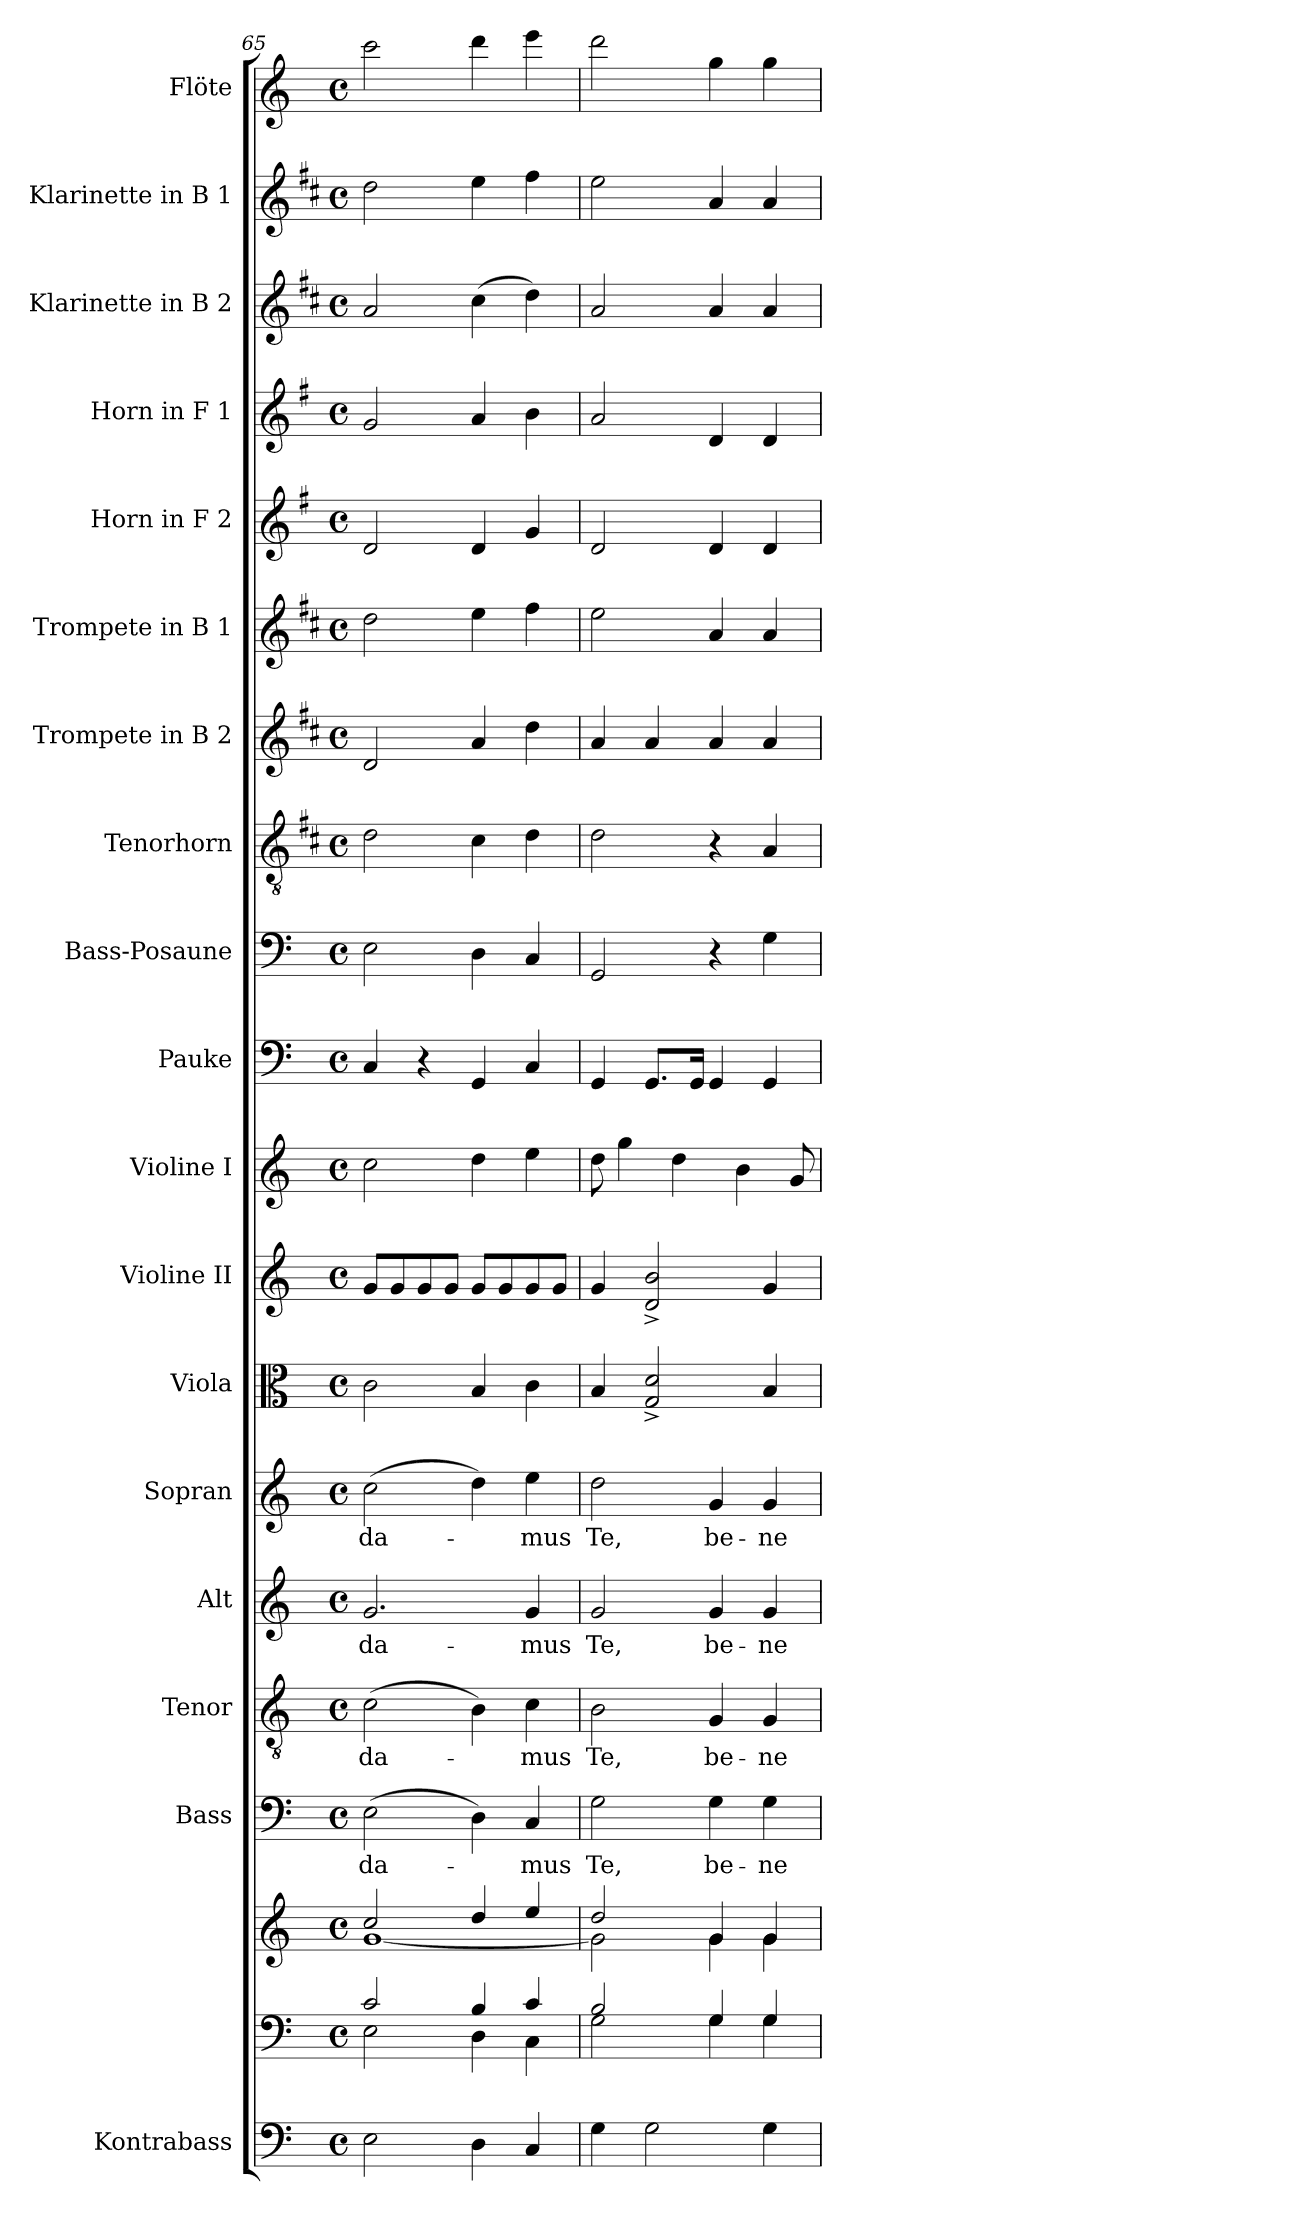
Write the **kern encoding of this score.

**kern	**kern	**kern	**kern	**text	**kern	**text	**kern	**text	**kern	**text	**kern	**kern	**kern	**kern	**kern	**kern	**kern	**kern	**kern	**kern	**kern	**kern	**kern
*part19	*part18	*part18	*part17	*part17	*part16	*part16	*part15	*part15	*part14	*part14	*part13	*part12	*part11	*part10	*part9	*part8	*part7	*part6	*part5	*part4	*part3	*part2	*part1
*staff20	*staff19	*staff18	*staff17	*staff17	*staff16	*staff16	*staff15	*staff15	*staff14	*staff14	*staff13	*staff12	*staff11	*staff10	*staff9	*staff8	*staff7	*staff6	*staff5	*staff4	*staff3	*staff2	*staff1
*I"Kontrabass	*	*	*I"Bass	*	*I"Tenor	*	*I"Alt	*	*I"Sopran	*	*I"Viola	*I"Violine II	*I"Violine I	*I"Pauke	*I"Bass-Posaune	*I"Tenorhorn	*I"Trompete in B 2	*I"Trompete in B 1	*I"Horn in F 2	*I"Horn in F 1	*I"Klarinette in B 2	*I"Klarinette in B 1	*I"Flöte
*I'Kb.	*	*	*I'B	*	*I'T	*	*I'A	*	*I'S	*	*I'Vla.	*I'Vl. II	*I'Vl. I	*I'Pk.	*I'B. Pos.	*I'T	*	*	*I'Hrn. 2	*I'Hrn. 1	*	*	*I'Fl.
!!LO:PB:g=z
*clefF4	*clefF4	*clefG2	*clefF4	*	*clefGv2	*	*clefG2	*	*clefG2	*	*clefC3	*clefG2	*clefG2	*clefF4	*clefF4	*clefGv2	*clefG2	*clefG2	*clefG2	*clefG2	*clefG2	*clefG2	*clefG2
*ITrd7c12	*	*	*	*	*	*	*	*	*	*	*	*	*	*	*	*ITrd1c2	*ITrd1c2	*ITrd1c2	*ITrd4c7	*ITrd4c7	*ITrd1c2	*ITrd1c2	*
*k[]	*k[]	*k[]	*k[]	*	*k[]	*	*k[]	*	*k[]	*	*k[]	*k[]	*k[]	*k[]	*k[]	*k[]	*k[]	*k[]	*k[]	*k[]	*k[]	*k[]	*k[]
*C:	*C:	*C:	*C:	*	*C:	*	*C:	*	*C:	*	*C:	*C:	*C:	*C:	*C:	*C:	*C:	*C:	*C:	*C:	*C:	*C:	*C:
*M4/4	*M4/4	*M4/4	*M4/4	*	*M4/4	*	*M4/4	*	*M4/4	*	*M4/4	*M4/4	*M4/4	*M4/4	*M4/4	*M4/4	*M4/4	*M4/4	*M4/4	*M4/4	*M4/4	*M4/4	*M4/4
*met(c)	*met(c)	*met(c)	*met(c)	*	*met(c)	*	*met(c)	*	*met(c)	*	*met(c)	*met(c)	*met(c)	*met(c)	*met(c)	*met(c)	*met(c)	*met(c)	*met(c)	*met(c)	*met(c)	*met(c)	*met(c)
=65	=65	=65	=65	=65	=65	=65	=65	=65	=65	=65	=65	=65	=65	=65	=65	=65	=65	=65	=65	=65	=65	=65	=65
*	*^	*^	*	*	*	*	*	*	*	*	*	*	*	*	*	*	*	*	*	*	*	*	*
!	!	!	!	!	!	!LO:LY:b	!	!LO:LY:b	!	!LO:LY:b	!	!LO:LY:b	!	!	!	!	!	!	!	!	!	!	!	!	!
2EE\	2c/	2E\	2cc/	[<1g	(>2E\	-da-	(>2c\	-da-	2.g/	-da-	(>2cc\	-da-	2c\	8g/L	2cc\	4C/	2E\	2c\	2c/	2cc\	2G/	2c/	2g/	2cc\	2ccc\
.	.	.	.	.	.	.	.	.	.	.	.	.	.	8g/	.	.	.	.	.	.	.	.	.	.	.
.	.	.	.	.	.	.	.	.	.	.	.	.	.	8g/	.	4r	.	.	.	.	.	.	.	.	.
.	.	.	.	.	.	.	.	.	.	.	.	.	.	8g/J	.	.	.	.	.	.	.	.	.	.	.
4DD\	4B/	4D\	4dd/	.	4D\)	.	4B\)	.	.	.	4dd\)	.	4B/	8g/L	4dd\	4GG/	4D\	4B\	4g/	4dd\	4G/	4d/	(>4b\	4dd\	4ddd\
.	.	.	.	.	.	.	.	.	.	.	.	.	.	8g/	.	.	.	.	.	.	.	.	.	.	.
!	!	!	!	!	!	!LO:LY:b	!	!LO:LY:b	!	!LO:LY:b	!	!LO:LY:b	!	!	!	!	!	!	!	!	!	!	!	!	!
4CC/	4c/	4C\	4ee/	.	4C/	-mus	4c\	-mus	4g/	-mus	4ee\	-mus	4c\	8g/	4ee\	4C/	4C/	4c\	4cc\	4ee\	4c/	4e\	4cc\)	4ee\	4eee\
.	.	.	.	.	.	.	.	.	.	.	.	.	.	8g/J	.	.	.	.	.	.	.	.	.	.	.
=66	=66	=66	=66	=66	=66	=66	=66	=66	=66	=66	=66	=66	=66	=66	=66	=66	=66	=66	=66	=66	=66	=66	=66	=66	=66
!	!	!	!	!	!	!LO:LY:b	!	!LO:LY:b	!	!LO:LY:b	!	!LO:LY:b	!	!	!	!	!	!	!	!	!	!	!	!	!
4GG\	2B/	2G\	2dd/	2g\]	2G\	Te,	2B\	Te,	2g/	Te,	2dd\	Te,	4B/	4g/	8dd\	4GG/	2GG/	2c\	4g/	2dd\	2G/	2d/	2g/	2dd\	2ddd\
.	.	.	.	.	.	.	.	.	.	.	.	.	.	.	4gg\	.	.	.	.	.	.	.	.	.	.
2GG\	.	.	.	.	.	.	.	.	.	.	.	.	2G/^< 2d/^<	2d/^< 2b/^<	.	8.GG/L	.	.	4g/	.	.	.	.	.	.
.	.	.	.	.	.	.	.	.	.	.	.	.	.	.	4dd\	.	.	.	.	.	.	.	.	.	.
.	.	.	.	.	.	.	.	.	.	.	.	.	.	.	.	16GG/Jk	.	.	.	.	.	.	.	.	.
!	!	!	!	!	!	!LO:LY:b	!	!LO:LY:b	!	!LO:LY:b	!	!LO:LY:b	!	!	!	!	!	!	!	!	!	!	!	!	!
.	4G/	4G\	4g/	4g\	4G\	be-	4G/	be-	4g/	be-	4g/	be-	.	.	.	4GG/	4r	4r	4g/	4g/	4G/	4G/	4g/	4g/	4gg\
.	.	.	.	.	.	.	.	.	.	.	.	.	.	.	4b\	.	.	.	.	.	.	.	.	.	.
!	!	!	!	!	!	!LO:LY:b	!	!LO:LY:b	!	!LO:LY:b	!	!LO:LY:b	!	!	!	!	!	!	!	!	!	!	!	!	!
4GG\	4G/	4G\	4g/	4g\	4G\	-ne-	4G/	-ne-	4g/	-ne-	4g/	-ne-	4B/	4g/	.	4GG/	4G\	4G/	4g/	4g/	4G/	4G/	4g/	4g/	4gg\
.	.	.	.	.	.	.	.	.	.	.	.	.	.	.	8g/	.	.	.	.	.	.	.	.	.	.
*	*v	*v	*	*	*	*	*	*	*	*	*	*	*	*	*	*	*	*	*	*	*	*	*	*	*
*	*	*v	*v	*	*	*	*	*	*	*	*	*	*	*	*	*	*	*	*	*	*	*	*	*
=	=	=	=	=	=	=	=	=	=	=	=	=	=	=	=	=	=	=	=	=	=	=	=
*-	*-	*-	*-	*-	*-	*-	*-	*-	*-	*-	*-	*-	*-	*-	*-	*-	*-	*-	*-	*-	*-	*-	*-
